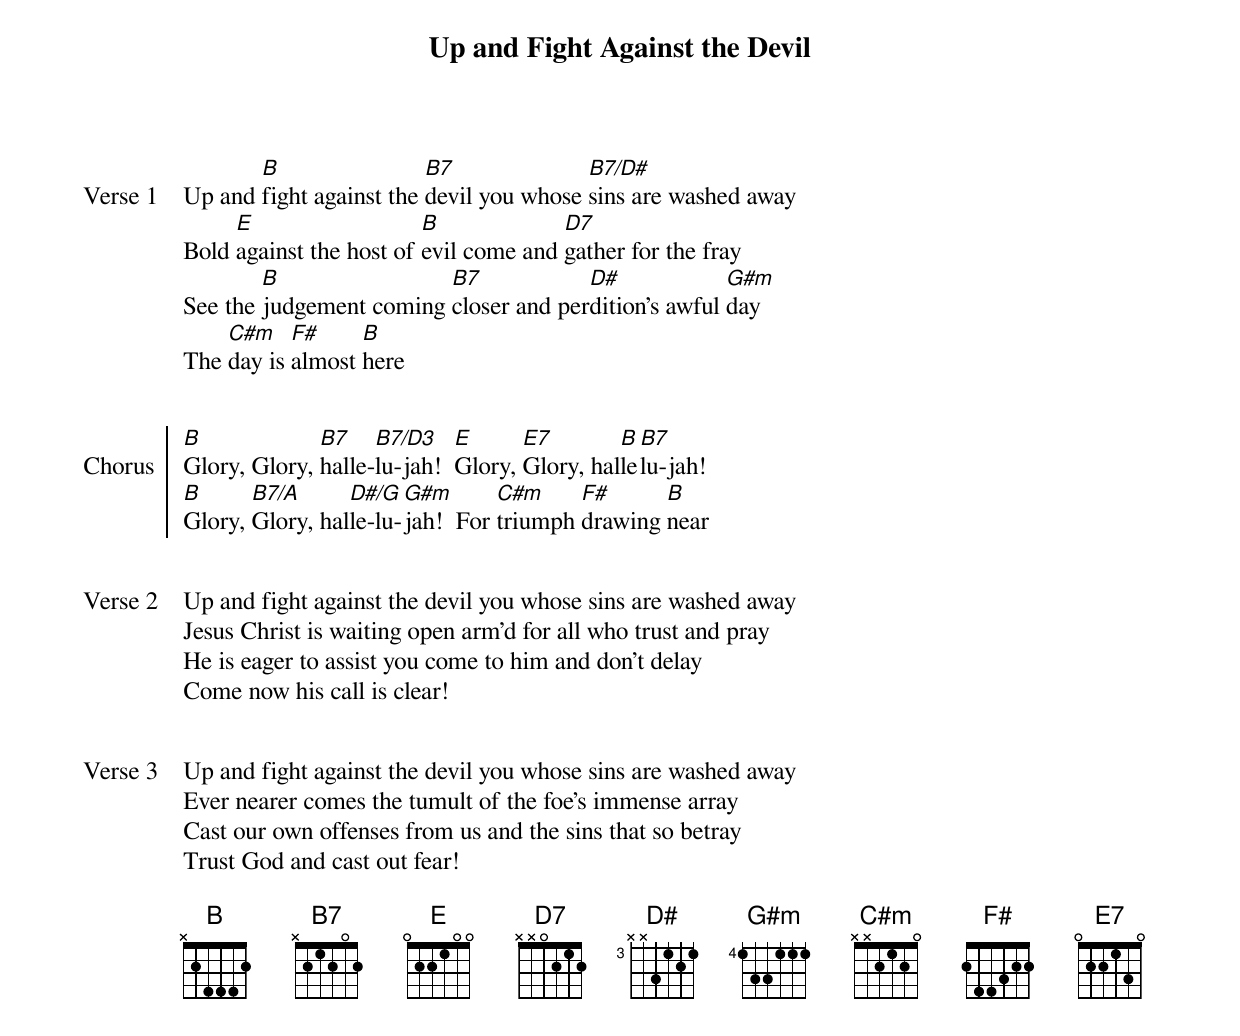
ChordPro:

{title: Up and Fight Against the Devil}
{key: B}
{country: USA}
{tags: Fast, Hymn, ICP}
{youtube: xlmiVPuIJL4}

{start_of_verse: Verse 1}
Up and [B]fight against the [B7]devil you whose [B7/D#]sins are washed away
Bold [E]against the host of [B]evil come and [D7]gather for the fray
See the [B]judgement coming [B7]closer and per[D#]dition’s awful [G#m]day
The [C#m]day is [F#]almost [B]here

{end_of_verse}

{start_of_chorus: Chorus}
[B]Glory, Glory, [B7]halle-[B7/D3]lu-jah!  [E]Glory, [E7]Glory, hal[B]le[B7]lu-jah!
[B]Glory, [B7/A]Glory, hal[D#/G]le-lu-[G#m]jah!  For [C#m]triumph [F#]drawing [B]near

{end_of_chorus}

{start_of_verse: Verse 2}
Up and fight against the devil you whose sins are washed away
Jesus Christ is waiting open arm’d for all who trust and pray
He is eager to assist you come to him and don’t delay
Come now his call is clear!

{end_of_verse}

{start_of_verse: Verse 3}
Up and fight against the devil you whose sins are washed away
Ever nearer comes the tumult of the foe’s immense array
Cast our own offenses from us and the sins that so betray
Trust God and cast out fear!

{end_of_verse}
